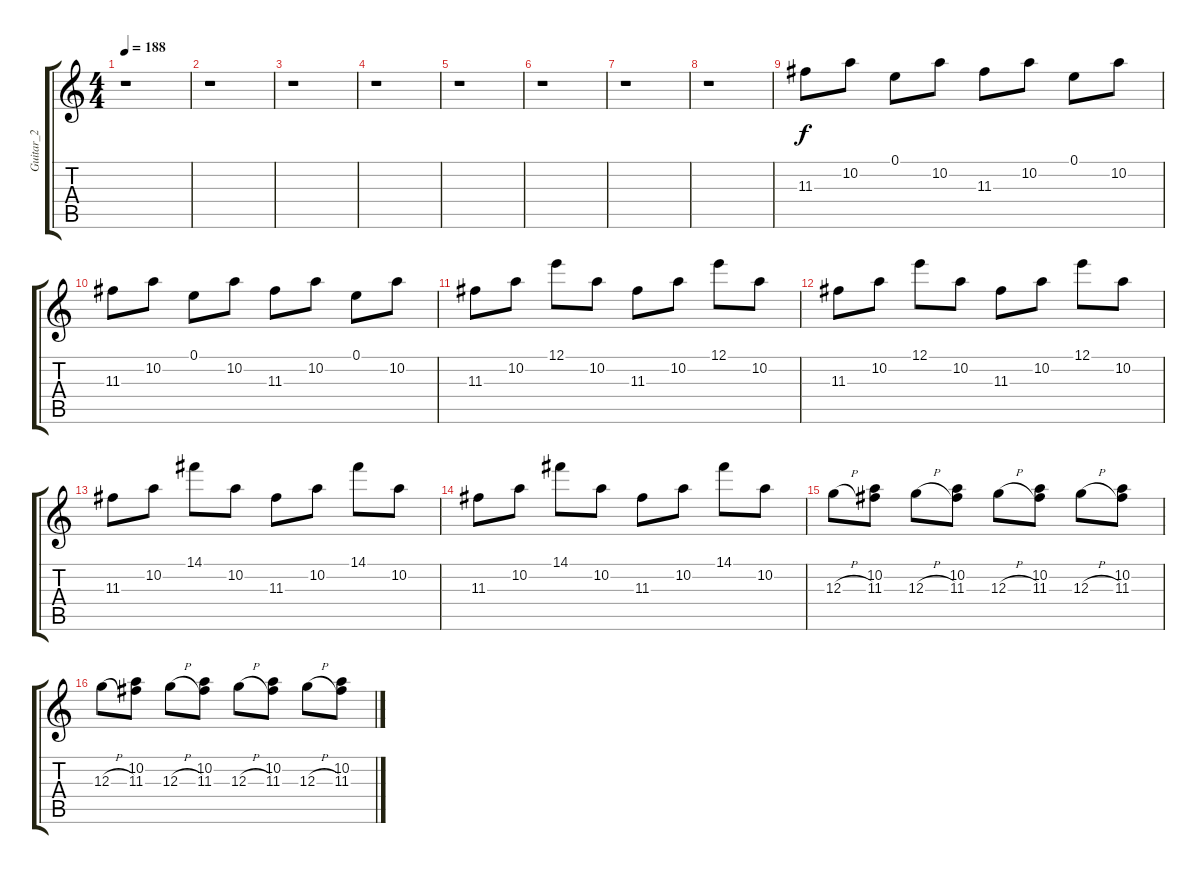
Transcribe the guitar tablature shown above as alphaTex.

\track ("Guitar_2" "Guitar_2") {instrument electricguitarjazz}
\staff {score tabs}
\tuning (E4 B3 G3 D3 A2 E2) {hide}
\ts (4 4)
\tempo 188
\clef g2
\ks c
r.1{dy f} |
r.1 |
r.1 |
r.1 |
r.1 |
r.1 |
r.1 |
r.1 |
11.3.8 10.2.8 0.1.8 10.2.8 11.3.8 10.2.8 0.1.8 10.2.8 |
11.3.8 10.2.8 0.1.8 10.2.8 11.3.8 10.2.8 0.1.8 10.2.8 |
11.3.8 10.2.8 12.1.8 10.2.8 11.3.8 10.2.8 12.1.8 10.2.8 |
11.3.8 10.2.8 12.1.8 10.2.8 11.3.8 10.2.8 12.1.8 10.2.8 |
11.3.8 10.2.8 14.1.8 10.2.8 11.3.8 10.2.8 14.1.8 10.2.8 |
11.3.8 10.2.8 14.1.8 10.2.8 11.3.8 10.2.8 14.1.8 10.2.8 |
12.3{h}.8 (10.2 11.3).8 12.3{h}.8 (10.2 11.3).8 12.3{h}.8 (10.2 11.3).8 12.3{h}.8 (10.2 11.3).8 |
12.3{h}.8 (10.2 11.3).8 12.3{h}.8 (10.2 11.3).8 12.3{h}.8 (10.2 11.3).8 12.3{h}.8 (10.2 11.3).8
